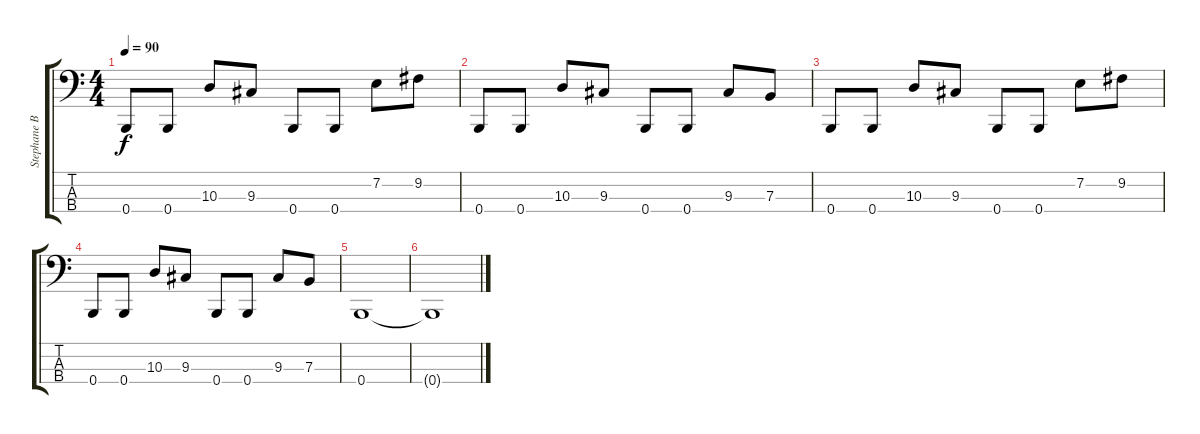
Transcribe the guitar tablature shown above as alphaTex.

\track ("Stephane Barbe (Bass)" "Stephane B") {instrument electricbasspick}
\staff {score tabs}
\tuning (D2 A1 E1 B0) {hide}
\ts (4 4)
\tempo 90
\clef f4
\ks c
0.4.8{dy f} 0.4.8 10.3.8 9.3.8 0.4.8 0.4.8 7.2.8 9.2.8 |
0.4.8 0.4.8 10.3.8 9.3.8 0.4.8 0.4.8 9.3.8 7.3.8 |
0.4.8 0.4.8 10.3.8 9.3.8 0.4.8 0.4.8 7.2.8 9.2.8 |
0.4.8 0.4.8 10.3.8 9.3.8 0.4.8 0.4.8 9.3.8 7.3.8 |
0.4.1 |
0.4{t}.1
